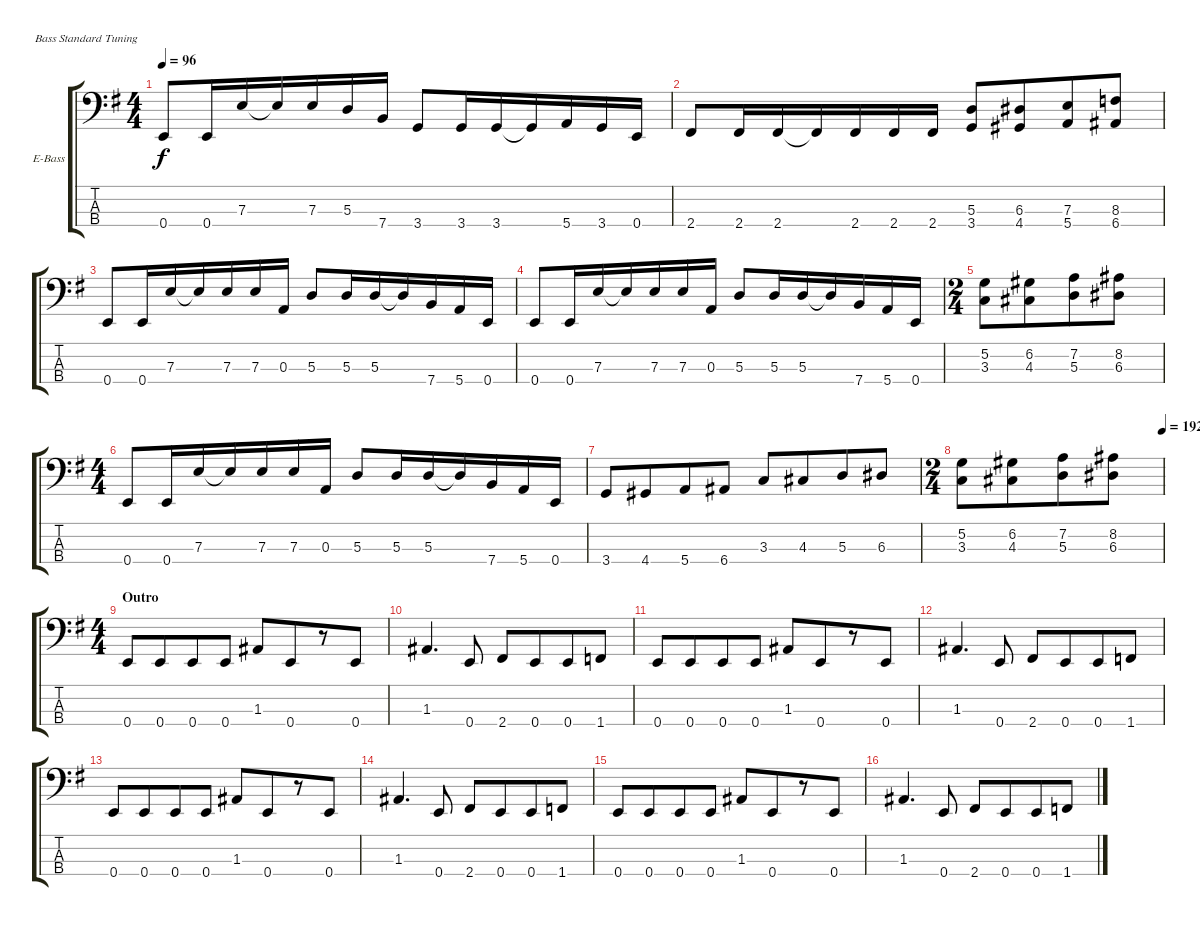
\bracketExtendMode groupsimilarinstruments
\firstSystemTrackNameOrientation horizontal
\otherSystemsTrackNameOrientation horizontal
\track ("Bass" "E-Bass") {instrument electricbasspick}
\staff {score tabs}
\tuning (G2 D2 A1 E1)
\ts (4 4)
\beaming (8 4 4)
\tempo 96
\clef f4
\scale
1.08575
\ks g
0.4.8{dy f} 0.4.16 7.3.16 7.3{t}.16 7.3.16 5.3.16 7.4.16 3.4.8 3.4.16 3.4.16 3.4{t}.16 5.4.16 3.4.16 0.4.16 |
\scale
0.91425 2.4.8 2.4.16 2.4.16 2.4{t}.16 2.4.16 2.4.16 2.4.16 (5.3 3.4).8 (6.3 4.4).8 (7.3 5.4).8 (8.3 6.4).8 |
\scale
1.05549 0.4.8 0.4.16 7.3.16 7.3{t}.16 7.3.16 7.3.16 0.3.16 5.3.8 5.3.16 5.3.16 5.3{t}.16 7.4.16 5.4.16 0.4.16 |
\scale
0.944515 0.4.8 0.4.16 7.3.16 7.3{t}.16 7.3.16 7.3.16 0.3.16 5.3.8 5.3.16 5.3.16 5.3{t}.16 7.4.16 5.4.16 0.4.16 |
\ts (2 4)
\beaming (8 4 4)
\scale
1.08575 (5.2 3.3).8 (6.2 4.3).8 (7.2 5.3).8 (8.2 6.3).8 |
\ts (4 4)
\beaming (8 4 4)
\scale
0.91425 0.4.8 0.4.16 7.3.16 7.3{t}.16 7.3.16 7.3.16 0.3.16 5.3.8 5.3.16 5.3.16 5.3{t}.16 7.4.16 5.4.16 0.4.16 |
\scale
1.05549 3.4.8 4.4.8 5.4.8 6.4.8 3.3.8 4.3.8 5.3.8 6.3.8 |
\ts (2 4)
\beaming (8 4 4)
\tempo (192 1)
\scale
0.944515 (5.2 3.3).8 (6.2 4.3).8 (7.2 5.3).8 (8.2 6.3).8 |
\ts (4 4)
\beaming (8 4 4)
\section ("" "Outro")
\scale
1.08575 0.4.8 0.4.8 0.4.8 0.4.8 1.3.8 0.4.8 r.8 0.4.8 |
\scale
0.91425 1.3.4{d} 0.4.8 2.4.8 0.4.8 0.4.8 1.4.8 |
\scale
1.05549 0.4.8 0.4.8 0.4.8 0.4.8 1.3.8 0.4.8 r.8 0.4.8 |
\scale
0.944515 1.3.4{d} 0.4.8 2.4.8 0.4.8 0.4.8 1.4.8 |
\scale
1.05549 0.4.8 0.4.8 0.4.8 0.4.8 1.3.8 0.4.8 r.8 0.4.8 |
\scale
0.944515 1.3.4{d} 0.4.8 2.4.8 0.4.8 0.4.8 1.4.8 |
\scale
1.05549 0.4.8 0.4.8 0.4.8 0.4.8 1.3.8 0.4.8 r.8 0.4.8 |
\scale
0.944515 1.3.4{d} 0.4.8 2.4.8 0.4.8 0.4.8 1.4.8
